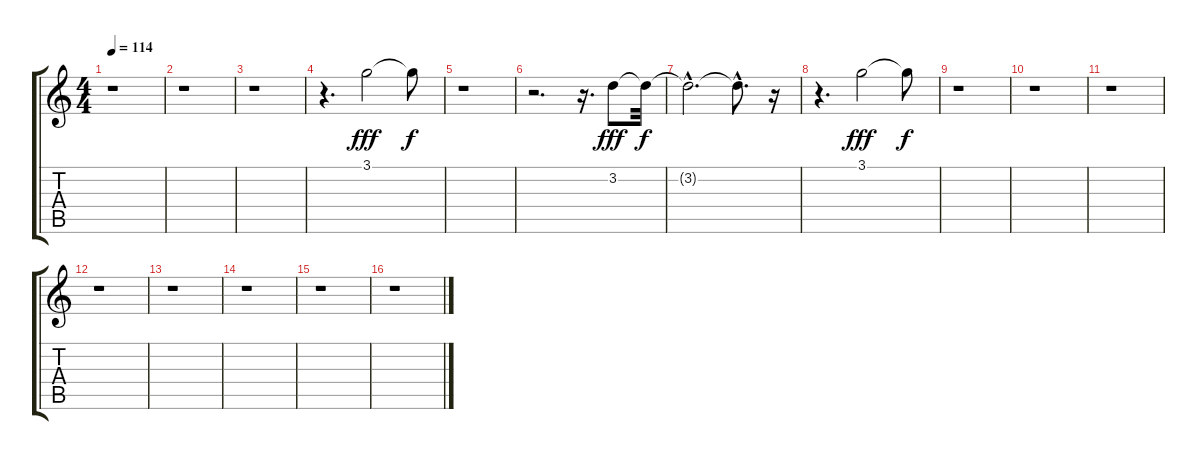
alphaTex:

\track "" {instrument guitarharmonics}
\staff {score tabs}
\tuning (E4 B3 G3 D3 A2 E2) {hide}
\ts (4 4)
\tempo 114
\clef g2
\ks c
r.1{dy f} |
r.1 |
r.1 |
r.4{d} 3.1.2{dy fff} 3.1{t}.8{dy f} |
r.1 |
r.2{d} r.16{d} 3.2.8{dy fff} 3.2{t}.32{dy f} |
3.2{hac t}.2{d} 3.2{hac t}.8{d} r.16 |
r.4{d} 3.1.2{dy fff} 3.1{t}.8{dy f} |
r.1 |
r.1 |
r.1 |
r.1 |
r.1 |
r.1 |
r.1 |
r.1
